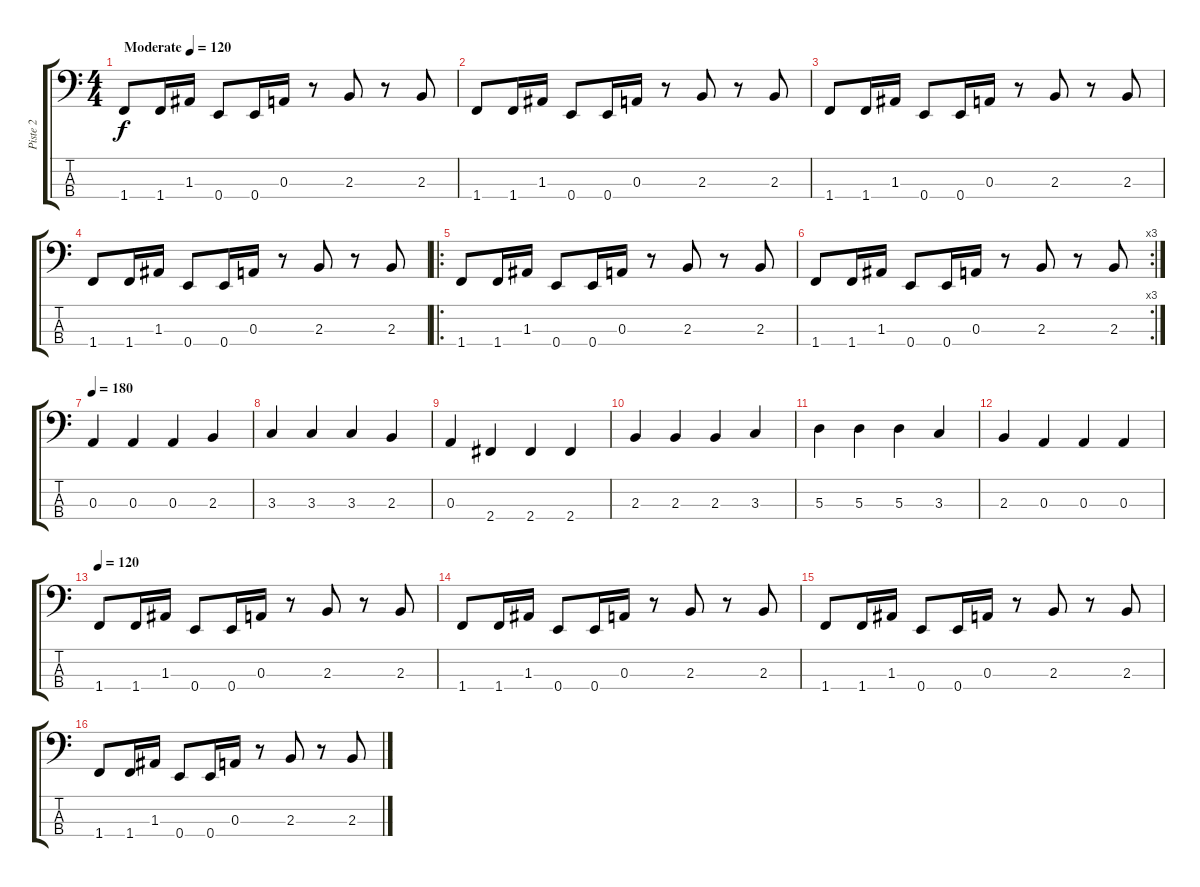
\track ("Piste 2" "Piste 2") {instrument electricbassfinger}
\staff {score tabs}
\tuning (G2 D2 A1 E1) {hide}
\ts (4 4)
\tempo (120 "Moderate")
\clef f4
\ks c
1.4.8{dy f instrument electricbassfinger} 1.4.16 1.3.16 0.4.8 0.4.16 0.3.16 r.8 2.3.8 r.8 2.3.8 |
1.4.8 1.4.16 1.3.16 0.4.8 0.4.16 0.3.16 r.8 2.3.8 r.8 2.3.8 |
1.4.8 1.4.16 1.3.16 0.4.8 0.4.16 0.3.16 r.8 2.3.8 r.8 2.3.8 |
1.4.8 1.4.16 1.3.16 0.4.8 0.4.16 0.3.16 r.8 2.3.8 r.8 2.3.8 |
\ro
1.4.8 1.4.16 1.3.16 0.4.8 0.4.16 0.3.16 r.8 2.3.8 r.8 2.3.8 |
\rc 3
1.4.8 1.4.16 1.3.16 0.4.8 0.4.16 0.3.16 r.8 2.3.8 r.8 2.3.8 |
\tempo 180
0.3.4 0.3.4 0.3.4 2.3.4 |
3.3.4 3.3.4 3.3.4 2.3.4 |
0.3.4 2.4.4 2.4.4 2.4.4 |
2.3.4 2.3.4 2.3.4 3.3.4 |
5.3.4 5.3.4 5.3.4 3.3.4 |
2.3.4 0.3.4 0.3.4 0.3.4 |
\tempo 120
1.4.8 1.4.16 1.3.16 0.4.8 0.4.16 0.3.16 r.8 2.3.8 r.8 2.3.8 |
1.4.8 1.4.16 1.3.16 0.4.8 0.4.16 0.3.16 r.8 2.3.8 r.8 2.3.8 |
1.4.8 1.4.16 1.3.16 0.4.8 0.4.16 0.3.16 r.8 2.3.8 r.8 2.3.8 |
1.4.8 1.4.16 1.3.16 0.4.8 0.4.16 0.3.16 r.8 2.3.8 r.8 2.3.8
